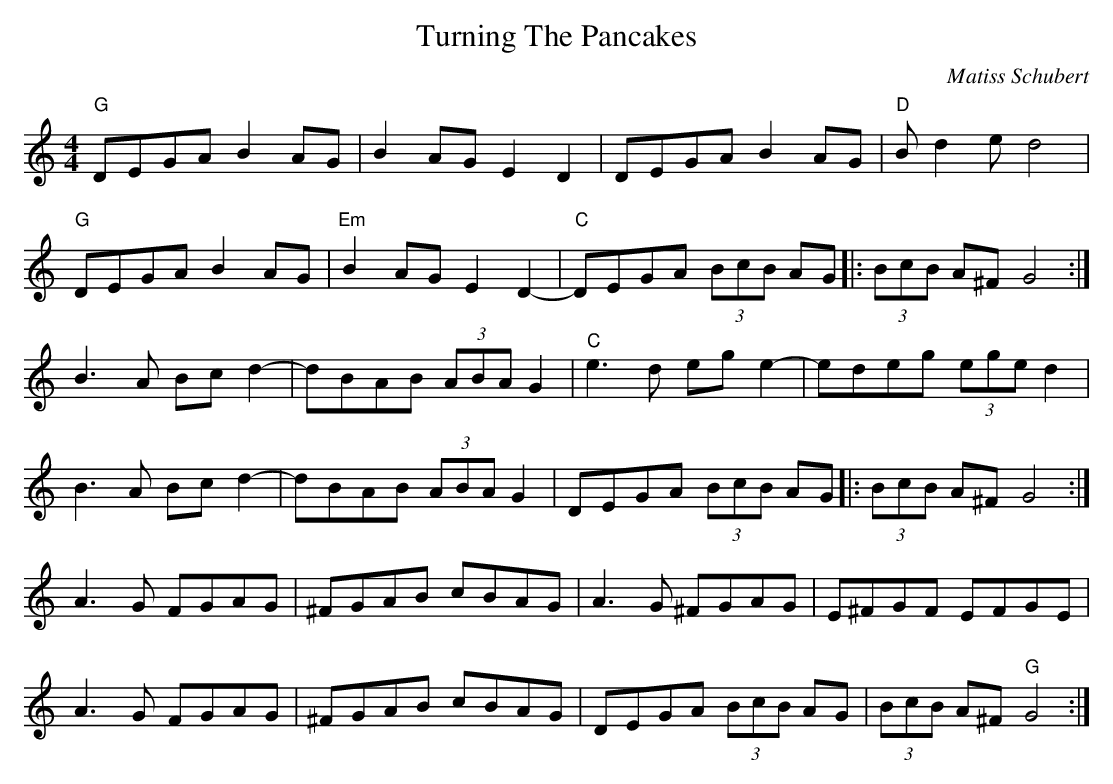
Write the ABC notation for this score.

X:1
C: Matiss Schubert
T: Turning The Pancakes
L: 1/8
M: 4/4
K: C
"G"DEGA B2AG |B2AG E2D2 |DEGA B2AG |"D"Bd2e d4 |
"G"DEGA B2AG |"Em"B2AG E2D2- |"C"DEGA  (3BcB AG|: (3BcB A^FG4:|
B3A Bcd2- |dBAB  (3ABA G2|"C"e3d ege2- |edeg  (3ege d2|
B3A Bcd2- |dBAB  (3ABA G2|DEGA  (3BcB AG|: (3BcB A^FG4:|
A3G FGAG |^FGAB cBAG |A3G ^FGAG |E^FGF EFGE |
A3G FGAG |^FGAB cBAG |DEGA  (3BcB AG| (3BcB A^F"G"G4:|
